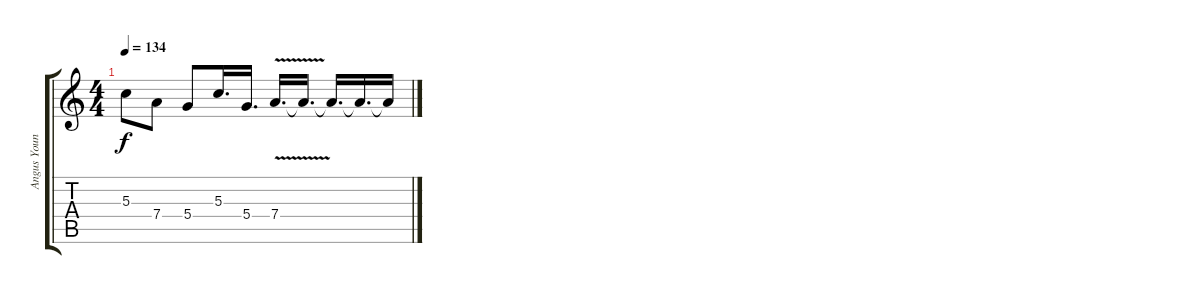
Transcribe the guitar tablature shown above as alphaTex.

\track ("Angus Young-Center (Solo) " "Angus Youn") {instrument overdrivenguitar}
\staff {score tabs}
\tuning (E4 B3 G3 D3 A2 E2) {hide}
\ts (4 4)
\tempo 134
\clef g2
\ks c
5.3.8{dy f} 7.4.8 5.4.8 5.3.16{d} 5.4.16{d} 7.4{v}.16{d} 7.4{t}.16{d} 7.4{t}.16{d} 7.4{t}.16{d} 7.4{t}.16
